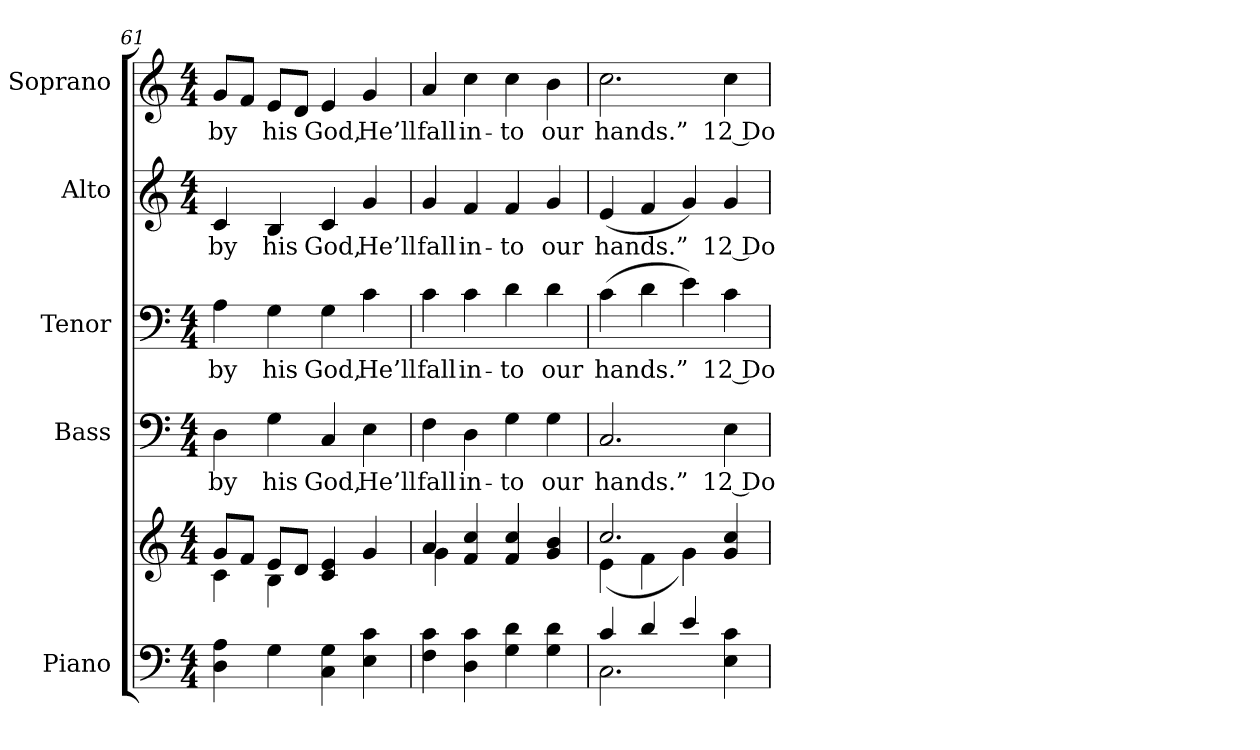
**kern	**kern	**kern	**text	**kern	**text	**kern	**text	**kern	**text
*part5	*part5	*part4	*part4	*part3	*part3	*part2	*part2	*part1	*part1
*staff6	*staff5	*staff4	*staff4	*staff3	*staff3	*staff2	*staff2	*staff1	*staff1
*I"Piano	*	*I"Bass	*	*I"Tenor	*	*I"Alto	*	*I"Soprano	*
*I'Pno.	*	*I'B.	*	*I'T.	*	*I'A.	*	*I'S.	*
!!LO:PB:g=z
*clefF4	*clefG2	*clefF4	*	*clefF4	*	*clefG2	*	*clefG2	*
*k[]	*k[]	*k[]	*	*k[]	*	*k[]	*	*k[]	*
*C:	*C:	*C:	*	*C:	*	*C:	*	*C:	*
*M4/4	*M4/4	*M4/4	*	*M4/4	*	*M4/4	*	*M4/4	*
=61	=61	=61	=61	=61	=61	=61	=61	=61	=61
*	*^	*	*	*	*	*	*	*	*
!	!	!	!	!LO:LY:b:color=#000000	!	!	!	!	!	!
!	!	!	!	!	!	!LO:LY:b:color=#000000	!	!	!	!
!	!	!	!	!	!	!	!	!LO:LY:b:color=#000000	!	!
!	!	!	!	!	!	!	!	!	!	!LO:LY:b:color=#000000
4Di\ 4Ai	8gi/L	4ci\	4Di\	by	4Ai\	by	4ci/	by	8gi/L	by
.	8fi/J	.	.	.	.	.	.	.	8fi/J	.
!	!	!	!	!LO:LY:b:color=#000000	!	!	!	!	!	!
!	!	!	!	!	!	!LO:LY:b:color=#000000	!	!	!	!
!	!	!	!	!	!	!	!	!LO:LY:b:color=#000000	!	!
!	!	!	!	!	!	!	!	!	!	!LO:LY:b:color=#000000
4Gi\	8ei/L	4Bi\	4Gi\	his	4Gi\	his	4Bi/	his	8ei/L	his
.	8di/J	.	.	.	.	.	.	.	8di/J	.
!	!	!	!	!LO:LY:b:color=#000000	!	!	!	!	!	!
!	!	!	!	!	!	!LO:LY:b:color=#000000	!	!	!	!
!	!	!	!	!	!	!	!	!LO:LY:b:color=#000000	!	!
!	!	!	!	!	!	!	!	!	!	!LO:LY:b:color=#000000
4Ci\ 4Gi	4ci/ 4ei	2ryy	4Ci/	God,	4Gi\	God,	4ci/	God,	4ei/	God,
!	!	!	!	!LO:LY:b:color=#000000	!	!	!	!	!	!
!	!	!	!	!	!	!LO:LY:b:color=#000000	!	!	!	!
!	!	!	!	!	!	!	!	!LO:LY:b:color=#000000	!	!
!	!	!	!	!	!	!	!	!	!	!LO:LY:b:color=#000000
4Ei\ 4ci	4gi/	.	4Ei\	He’ll	4ci\	He’ll	4gi/	He’ll	4gi/	He’ll
=62	=62	=62	=62	=62	=62	=62	=62	=62	=62	=62
!	!	!	!	!LO:LY:b:color=#000000	!	!	!	!	!	!
!	!	!	!	!	!	!LO:LY:b:color=#000000	!	!	!	!
!	!	!	!	!	!	!	!	!LO:LY:b:color=#000000	!	!
!	!	!	!	!	!	!	!	!	!	!LO:LY:b:color=#000000
4Fi\ 4ci	4ai/	4gi\	4Fi\	fall	4ci\	fall	4gi/	fall	4ai/	fall
!	!	!	!	!LO:LY:b:color=#000000	!	!	!	!	!	!
!	!	!	!	!	!	!LO:LY:b:color=#000000	!	!	!	!
!	!	!	!	!	!	!	!	!LO:LY:b:color=#000000	!	!
!	!	!	!	!	!	!	!	!	!	!LO:LY:b:color=#000000
4Di\ 4ci	4fi/ 4cci	4ryy	4Di\	in-	4ci\	in-	4fi/	in-	4cci\	in-
!	!	!	!	!LO:LY:b:color=#000000	!	!	!	!	!	!
!	!	!	!	!	!	!LO:LY:b:color=#000000	!	!	!	!
!	!	!	!	!	!	!	!	!LO:LY:b:color=#000000	!	!
!	!	!	!	!	!	!	!	!	!	!LO:LY:b:color=#000000
4Gi\ 4di	4fi/ 4cci	2ryy	4Gi\	-to	4di\	-to	4fi/	-to	4cci\	-to
!	!	!	!	!LO:LY:b:color=#000000	!	!	!	!	!	!
!	!	!	!	!	!	!LO:LY:b:color=#000000	!	!	!	!
!	!	!	!	!	!	!	!	!LO:LY:b:color=#000000	!	!
!	!	!	!	!	!	!	!	!	!	!LO:LY:b:color=#000000
4Gi\ 4di	4gi/ 4bi	.	4Gi\	our	4di\	our	4gi/	our	4bi\	our
=63	=63	=63	=63	=63	=63	=63	=63	=63	=63	=63
*^	*	*	*	*	*	*	*	*	*	*
!	!	!	!	!	!LO:LY:b:color=#000000	!	!	!	!	!	!
!	!	!	!	!	!	!	!LO:LY:b:color=#000000	!	!	!	!
!	!	!	!	!	!	!	!	!	!LO:LY:b:color=#000000	!	!
!	!	!	!	!	!	!	!	!	!	!	!LO:LY:b:color=#000000
4ci/	2.Ci\	2.cci/	(4ei\	2.Ci/	hands.”	(4ci\	hands.”	(4ei/	hands.”	2.cci\	hands.”
4di/	.	.	4fi\	.	.	4di\	.	4fi/	.	.	.
4ei/	.	.	4gi\)	.	.	4ei\)	.	4gi/)	.	.	.
!	!	!	!	!	!LO:LY:b:color=#000000	!	!	!	!	!	!
!	!	!	!	!	!	!	!LO:LY:b:color=#000000	!	!	!	!
!	!	!	!	!	!	!	!	!	!LO:LY:b:color=#000000	!	!
!	!	!	!	!	!	!	!	!	!	!	!LO:LY:b:color=#000000
4Ei\ 4ci	4ryy	4gi/ 4cci	4ryy	4Ei\	12 Do	4ci\	12 Do	4gi/	12 Do	4cci\	12 Do
*v	*v	*	*	*	*	*	*	*	*	*	*
*	*v	*v	*	*	*	*	*	*	*	*
=	=	=	=	=	=	=	=	=	=
*-	*-	*-	*-	*-	*-	*-	*-	*-	*-
